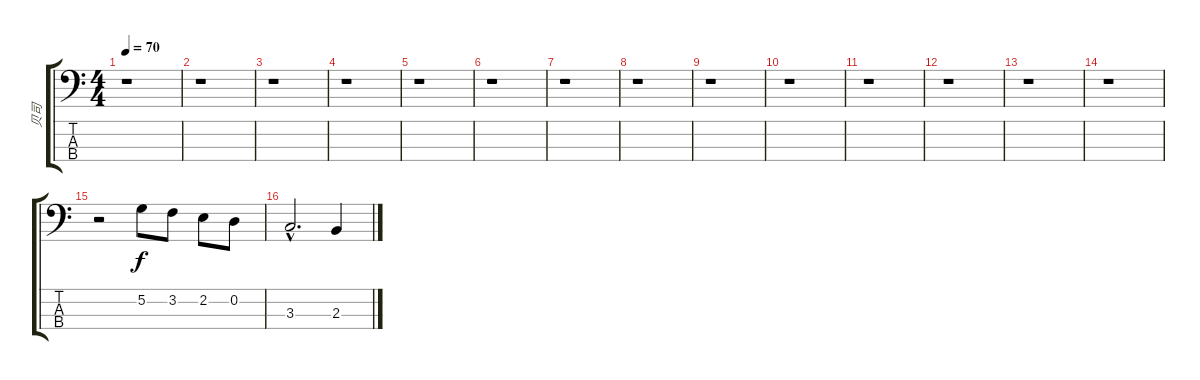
\track ("贝司" "贝司") {instrument electricbassfinger}
\staff {score tabs}
\tuning (G2 D2 A1 E1) {hide}
\ts (4 4)
\tempo 70
\clef f4
\ks c
r.1{dy f instrument electricbassfinger} |
r.1 |
r.1 |
r.1 |
r.1 |
r.1 |
r.1 |
r.1 |
r.1 |
r.1 |
r.1 |
r.1 |
r.1 |
r.1 |
r.2 5.2.8 3.2.8 2.2.8 0.2.8 |
3.3{hac}.2{d} 2.3.4
